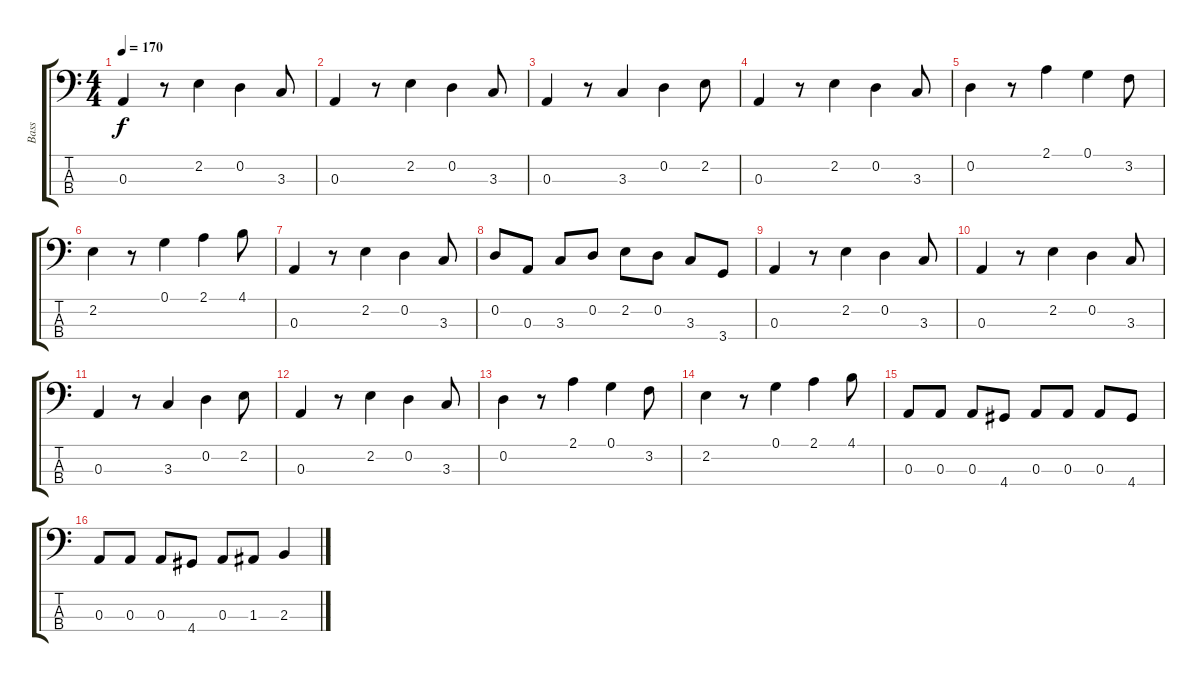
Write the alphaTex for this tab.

\track ("Bass" "Bass") {instrument electricbassfinger}
\staff {score tabs}
\tuning (G2 D2 A1 E1) {hide}
\ts (4 4)
\tempo 170
\clef f4
\ks c
0.3.4{dy f} r.8 2.2.4 0.2.4 3.3.8 |
0.3.4 r.8 2.2.4 0.2.4 3.3.8 |
0.3.4 r.8 3.3.4 0.2.4 2.2.8 |
0.3.4 r.8 2.2.4 0.2.4 3.3.8 |
0.2.4 r.8 2.1.4 0.1.4 3.2.8 |
2.2.4 r.8 0.1.4 2.1.4 4.1.8 |
0.3.4 r.8 2.2.4 0.2.4 3.3.8 |
0.2.8 0.3.8 3.3.8 0.2.8 2.2.8 0.2.8 3.3.8 3.4.8 |
0.3.4 r.8 2.2.4 0.2.4 3.3.8 |
0.3.4 r.8 2.2.4 0.2.4 3.3.8 |
0.3.4 r.8 3.3.4 0.2.4 2.2.8 |
0.3.4 r.8 2.2.4 0.2.4 3.3.8 |
0.2.4 r.8 2.1.4 0.1.4 3.2.8 |
2.2.4 r.8 0.1.4 2.1.4 4.1.8 |
0.3.8 0.3.8 0.3.8 4.4.8 0.3.8 0.3.8 0.3.8 4.4.8 |
0.3.8 0.3.8 0.3.8 4.4.8 0.3.8 1.3.8 2.3.4
